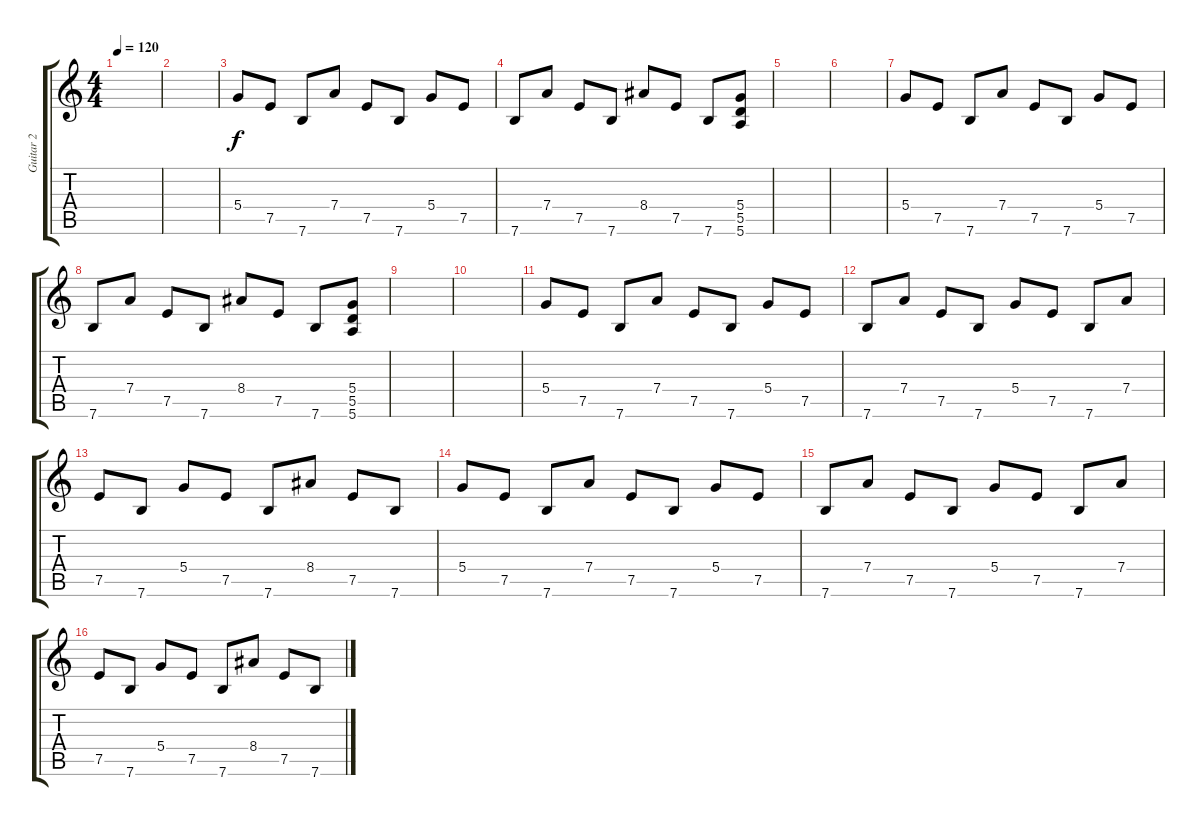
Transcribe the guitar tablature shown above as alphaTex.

\track ("Guitar 2" "Guitar 2") {instrument electricguitarclean}
\staff {score tabs}
\tuning (E4 B3 G3 D3 A2 E2) {hide}
\ts (4 4)
\tempo 120
\clef g2
\ks c
|
|
5.4.8 7.5.8 7.6.8 7.4.8 7.5.8 7.6.8 5.4.8 7.5.8 |
7.6.8 7.4.8 7.5.8 7.6.8 8.4.8 7.5.8 7.6.8 (5.4 5.5 5.6).8 |
|
|
5.4.8 7.5.8 7.6.8 7.4.8 7.5.8 7.6.8 5.4.8 7.5.8 |
7.6.8 7.4.8 7.5.8 7.6.8 8.4.8 7.5.8 7.6.8 (5.4 5.5 5.6).8 |
|
|
5.4.8 7.5.8 7.6.8 7.4.8 7.5.8 7.6.8 5.4.8 7.5.8 |
7.6.8 7.4.8 7.5.8 7.6.8 5.4.8 7.5.8 7.6.8 7.4.8 |
7.5.8 7.6.8 5.4.8 7.5.8 7.6.8 8.4.8 7.5.8 7.6.8 |
5.4.8 7.5.8 7.6.8 7.4.8 7.5.8 7.6.8 5.4.8 7.5.8 |
7.6.8 7.4.8 7.5.8 7.6.8 5.4.8 7.5.8 7.6.8 7.4.8 |
7.5.8 7.6.8 5.4.8 7.5.8 7.6.8 8.4.8 7.5.8 7.6.8
